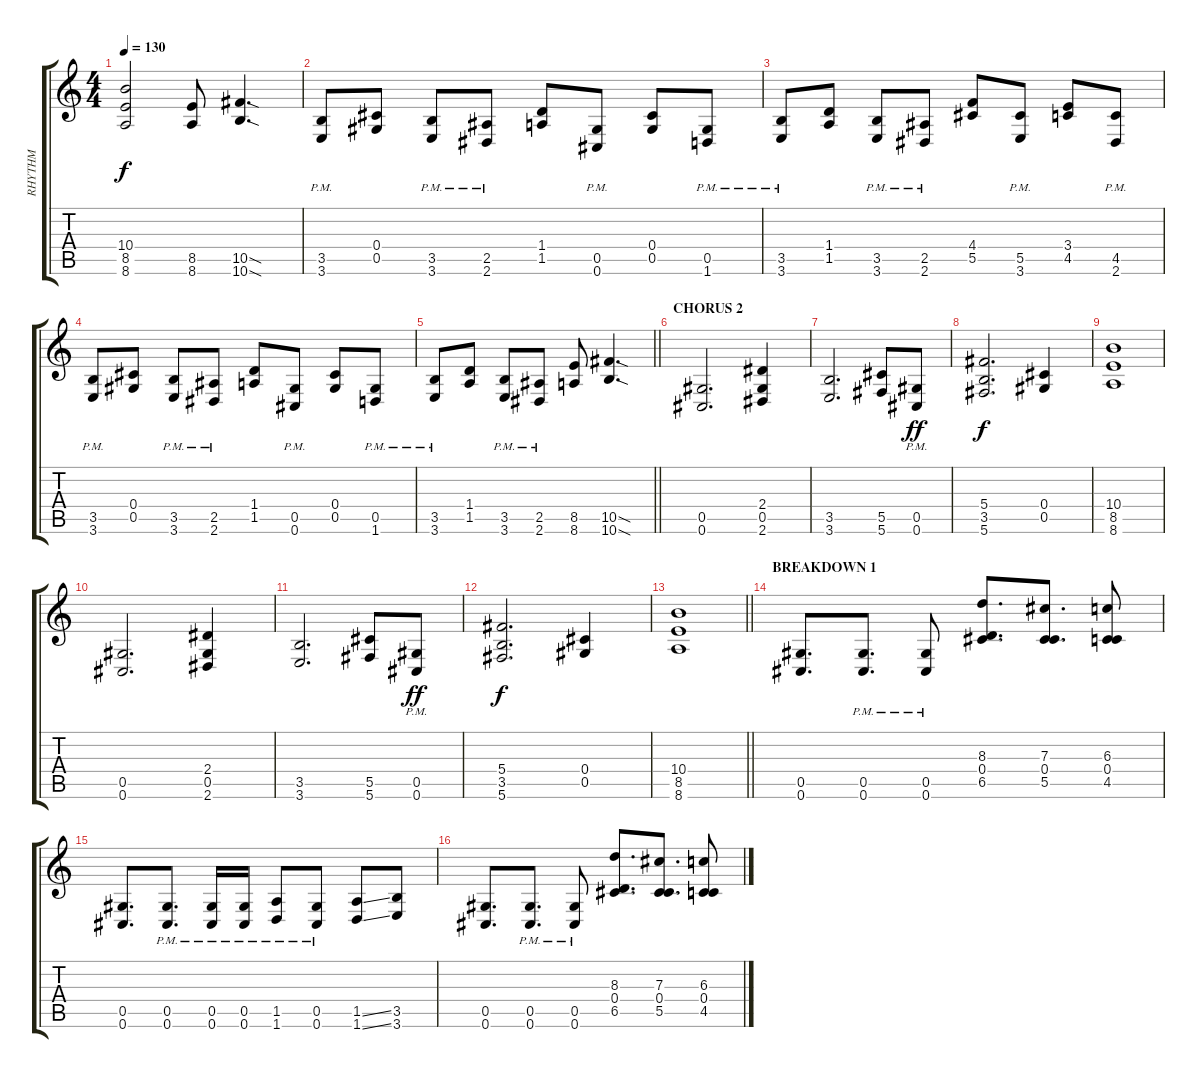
\track ("RHYTHM" "RHYTHM") {instrument overdrivenguitar}
\staff {score tabs}
\tuning (Eb4 Bb3 Gb3 Db3 Ab2 Db2) {hide}
\ts (4 4)
\tempo 130
\clef g2
\ks c
(10.4{t} 8.5{t} 8.6{t}).2{dy f} (8.5 8.6).8 (10.5{sod} 10.6{sod}).4{d} |
(3.5{pm} 3.6{pm}).8 (0.4 0.5).8 (3.5{pm} 3.6{pm}).8 (2.5{pm} 2.6{pm}).8 (1.4 1.5).8 (0.5{pm} 0.6{pm}).8 (0.4 0.5).8 (0.5{pm} 1.6{pm}).8 |
(3.5{pm} 3.6{pm}).8 (1.4 1.5).8 (3.5{pm} 3.6{pm}).8 (2.5{pm} 2.6{pm}).8 (4.4 5.5).8 (5.5{pm} 3.6{pm}).8 (3.4 4.5).8 (4.5{pm} 2.6{pm}).8 |
(3.5{pm} 3.6{pm}).8 (0.4 0.5).8 (3.5{pm} 3.6{pm}).8 (2.5{pm} 2.6{pm}).8 (1.4 1.5).8 (0.5{pm} 0.6{pm}).8 (0.4 0.5).8 (0.5{pm} 1.6{pm}).8 |
\barLineRight lightlight
(3.5{pm} 3.6{pm}).8 (1.4 1.5).8 (3.5{pm} 3.6{pm}).8 (2.5{pm} 2.6{pm}).8 (8.5 8.6).8 (10.5{sod} 10.6{sod}).4{d} |
\section ("" "CHORUS 2")
(0.5 0.6).2{d} (2.4 0.5 2.6).4 |
(3.5 3.6).2{d} (5.5 5.6).8 (0.5{pm} 0.6{pm}).8{dy ff} |
(5.4 3.5 5.6).2{d dy f} (0.4 0.5).4 |
(10.4 8.5 8.6).1 |
(0.5 0.6).2{d} (2.4 0.5 2.6).4 |
(3.5 3.6).2{d} (5.5 5.6).8 (0.5{pm} 0.6{pm}).8{dy ff} |
(5.4 3.5 5.6).2{d dy f} (0.4 0.5).4 |
\barLineRight lightlight
(10.4 8.5 8.6).1 |
\section ("" "BREAKDOWN 1")
(0.5 0.6).8{d} (0.5{pm} 0.6{pm}).8{d} (0.5{pm} 0.6{pm}).8 (8.3 0.4 6.5).8{d} (7.3 0.4 5.5).8{d} (6.3 0.4 4.5).8 |
(0.5 0.6).8{d} (0.5{pm} 0.6{pm}).8{d} (0.5{pm} 0.6{pm}).16 (0.5{pm} 0.6{pm}).16 (1.5{pm} 1.6{pm}).8 (0.5{pm} 0.6{pm}).8 (1.5{ss} 1.6{ss}).8 (3.5 3.6).8 |
(0.5 0.6).8{d} (0.5{pm} 0.6{pm}).8{d} (0.5{pm} 0.6{pm}).8 (8.3 0.4 6.5).8{d} (7.3 0.4 5.5).8{d} (6.3 0.4 4.5).8
